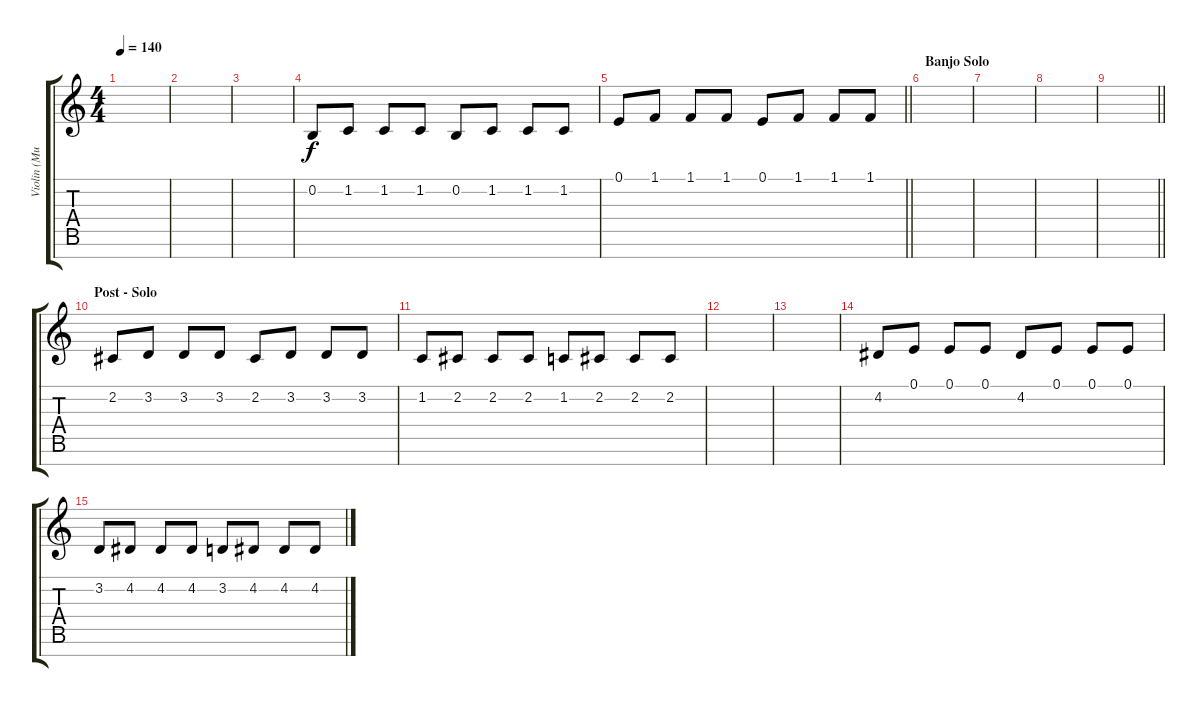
\track ("Violin (Mumbo)" "Violin (Mu") {instrument fiddle}
\staff {score tabs}
\tuning (E4 B3 G3 D3 A2 E2 B1) {hide}
\ts (4 4)
\tempo 140
\clef g2
\ks c
|
|
|
0.2.8 1.2.8 1.2.8 1.2.8 0.2.8 1.2.8 1.2.8 1.2.8 |
\barLineRight lightlight
0.1.8 1.1.8 1.1.8 1.1.8 0.1.8 1.1.8 1.1.8 1.1.8 |
\section ("" "Banjo Solo")
|
|
|
\barLineRight lightlight
|
\section ("" "Post - Solo")
2.2.8 3.2.8 3.2.8 3.2.8 2.2.8 3.2.8 3.2.8 3.2.8 |
1.2.8 2.2.8 2.2.8 2.2.8 1.2.8 2.2.8 2.2.8 2.2.8 |
|
|
4.2.8 0.1.8 0.1.8 0.1.8 4.2.8 0.1.8 0.1.8 0.1.8 |
3.2.8 4.2.8 4.2.8 4.2.8 3.2.8 4.2.8 4.2.8 4.2.8
